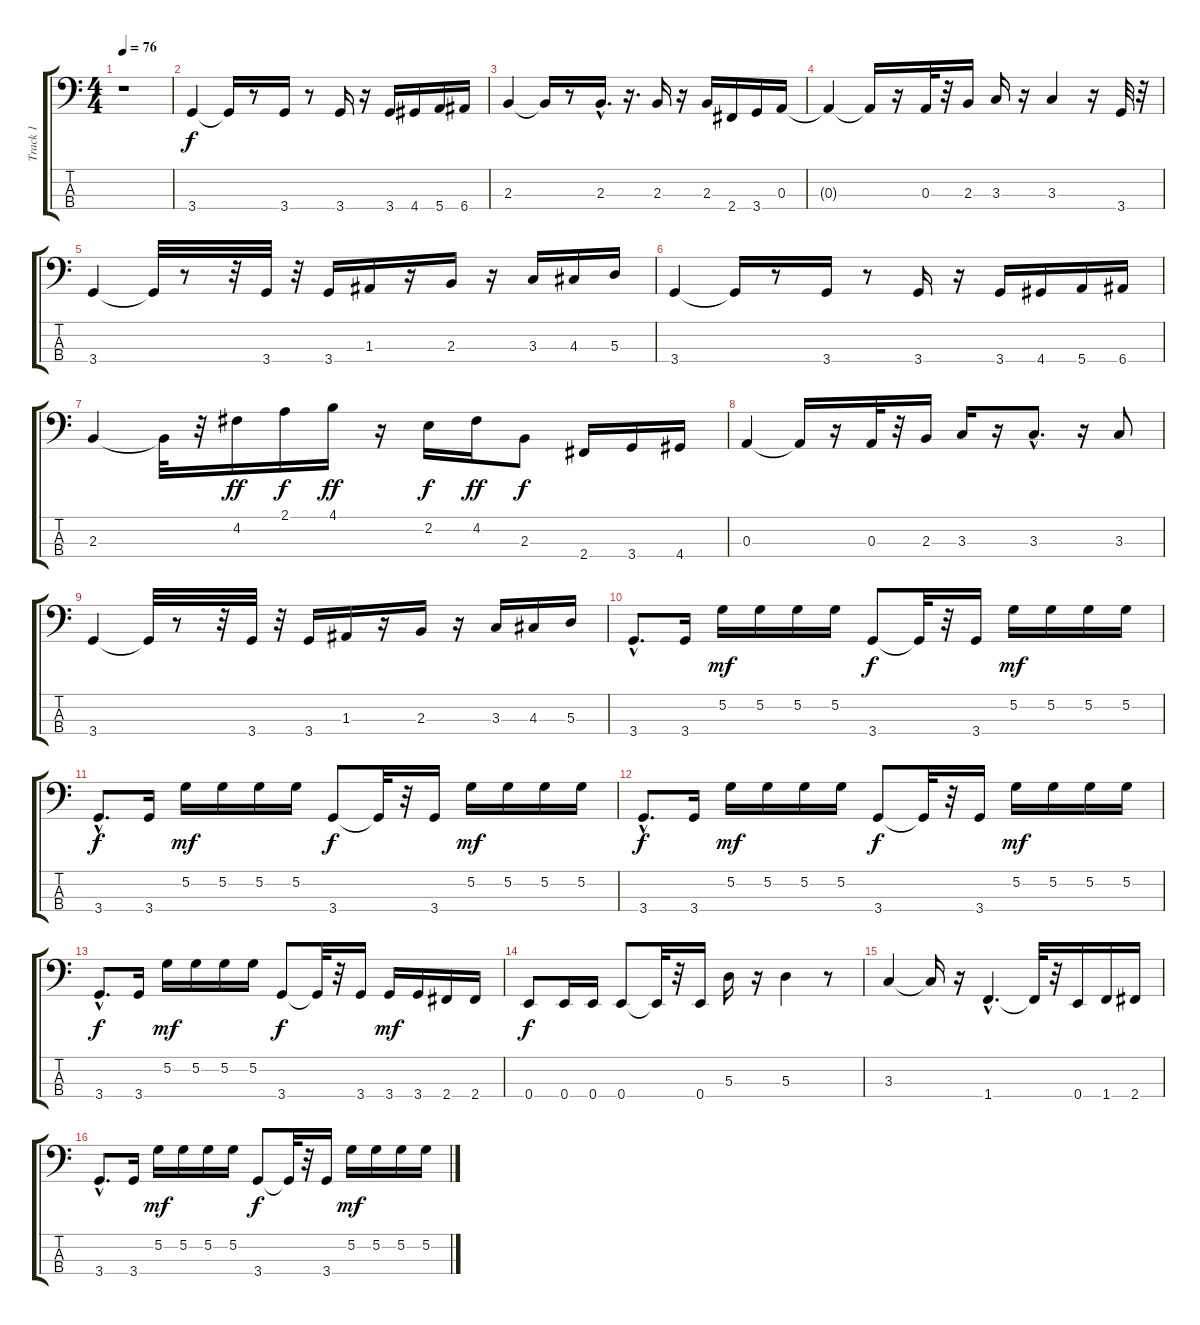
\track ("Track 1" "Track 1") {instrument electricbassfinger}
\staff {score tabs}
\tuning (G2 D2 A1 E1) {hide}
\ts (4 4)
\tempo 76
\clef f4
\ks c
r.1{dy f instrument electricbassfinger} |
3.4.4 3.4{t}.16 r.8 3.4.16 r.8 3.4.16 r.16 3.4.16 4.4.16 5.4.16 6.4.16 |
2.3.4 2.3{t}.16 r.8 2.3{hac}.16{d} r.16{d} 2.3.16 r.16 2.3.16 2.4.16 3.4.16 0.3.16 |
0.3{t}.4 0.3{t}.16 r.16 0.3.32 r.32 2.3.16 3.3.16 r.16 3.3.4 r.16 3.4.32 r.32 |
3.4.4 3.4{t}.32 r.8 r.32 3.4.32 r.32 3.4.16 1.3.16 r.16 2.3.16 r.16 3.3.16 4.3.16 5.3.16 |
3.4.4 3.4{t}.16 r.8 3.4.16 r.8 3.4.16 r.16 3.4.16 4.4.16 5.4.16 6.4.16 |
2.3.4 2.3{t}.32 r.32 4.2.16{dy ff} 2.1.16{dy f} 4.1.16{dy ff} r.16 2.2.16{dy f} 4.2.16{dy ff} 2.3.8{dy f} 2.4.16 3.4.16 4.4.16 |
0.3.4 0.3{t}.16 r.16 0.3.32 r.32 2.3.16 3.3.16 r.16 3.3{hac}.8{d} r.16 3.3.8 |
3.4.4 3.4{t}.32 r.8 r.32 3.4.32 r.32 3.4.16 1.3.16 r.16 2.3.16 r.16 3.3.16 4.3.16 5.3.16 |
3.4{hac}.8{d} 3.4.16 5.2.16{dy mf} 5.2.16 5.2.16 5.2.16 3.4.8{dy f} 3.4{t}.32 r.32 3.4.16 5.2.16{dy mf} 5.2.16 5.2.16 5.2.16 |
3.4{hac}.8{d dy f} 3.4.16 5.2.16{dy mf} 5.2.16 5.2.16 5.2.16 3.4.8{dy f} 3.4{t}.32 r.32 3.4.16 5.2.16{dy mf} 5.2.16 5.2.16 5.2.16 |
3.4{hac}.8{d dy f} 3.4.16 5.2.16{dy mf} 5.2.16 5.2.16 5.2.16 3.4.8{dy f} 3.4{t}.32 r.32 3.4.16 5.2.16{dy mf} 5.2.16 5.2.16 5.2.16 |
3.4{hac}.8{d dy f} 3.4.16 5.2.16{dy mf} 5.2.16 5.2.16 5.2.16 3.4.8{dy f} 3.4{t}.32 r.32 3.4.16 3.4.16{dy mf} 3.4.16 2.4.16 2.4.16 |
0.4.8{dy f} 0.4.16 0.4.16 0.4.8 0.4{t}.32 r.32 0.4.16 5.3.16 r.16 5.3.4 r.8 |
3.3.4 3.3{t}.16 r.16 1.4{hac}.4{d} 1.4{t}.32 r.32 0.4.16 1.4.16 2.4.16 |
3.4{hac}.8{d} 3.4.16 5.2.16{dy mf} 5.2.16 5.2.16 5.2.16 3.4.8{dy f} 3.4{t}.32 r.32 3.4.16 5.2.16{dy mf} 5.2.16 5.2.16 5.2.16
